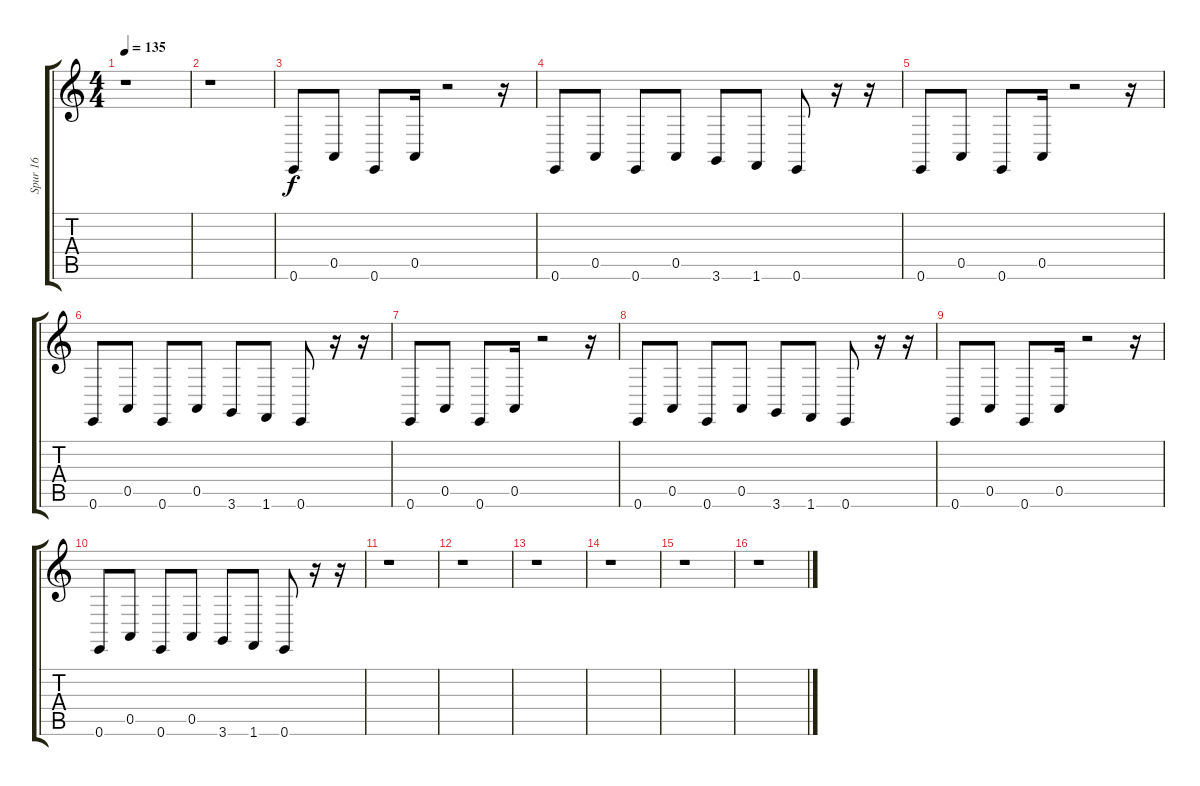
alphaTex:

\track ("Spur 16" "Spur 16") {instrument lead7fifths}
\staff {score tabs}
\tuning (E4 B3 G3 D3 A2 E2) {hide}
\ts (4 4)
\tempo 135
\clef g2
\ks c
r.1{dy f} |
r.1 |
0.6.8 0.5.8 0.6.8 0.5.16 r.2 r.16 |
0.6.8 0.5.8 0.6.8 0.5.8 3.6.8 1.6.8 0.6.8 r.16 r.16 |
0.6.8 0.5.8 0.6.8 0.5.16 r.2 r.16 |
0.6.8 0.5.8 0.6.8 0.5.8 3.6.8 1.6.8 0.6.8 r.16 r.16 |
0.6.8 0.5.8 0.6.8 0.5.16 r.2 r.16 |
0.6.8 0.5.8 0.6.8 0.5.8 3.6.8 1.6.8 0.6.8 r.16 r.16 |
0.6.8 0.5.8 0.6.8 0.5.16 r.2 r.16 |
0.6.8 0.5.8 0.6.8 0.5.8 3.6.8 1.6.8 0.6.8 r.16 r.16 |
r.1 |
r.1 |
r.1 |
r.1 |
r.1 |
r.1
